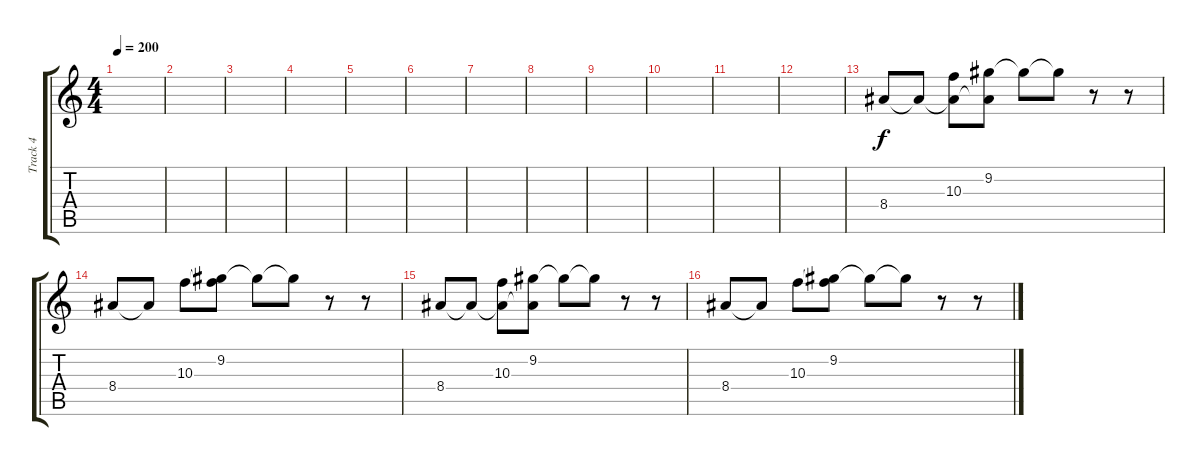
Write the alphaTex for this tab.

\track ("Track 4" "Track 4") {instrument distortionguitar}
\staff {score tabs}
\tuning (E4 B3 G3 D3 A2 D2) {hide}
\ts (4 4)
\tempo 200
\clef g2
\ks c
|
|
|
|
|
|
|
|
|
|
|
|
8.4.8 8.4{t}.8 (10.3 8.4{t}).8 (9.2 8.4{t}).8 9.2{t}.8 9.2{t}.8 r.8 r.8 |
8.4.8 8.4{t}.8 10.3.8 (9.2 10.3{t}).8 9.2{t}.8 9.2{t}.8 r.8 r.8 |
8.4.8 8.4{t}.8 (10.3 8.4{t}).8 (9.2 8.4{t}).8 9.2{t}.8 9.2{t}.8 r.8 r.8 |
8.4.8 8.4{t}.8 10.3.8 (9.2 10.3{t}).8 9.2{t}.8 9.2{t}.8 r.8 r.8
